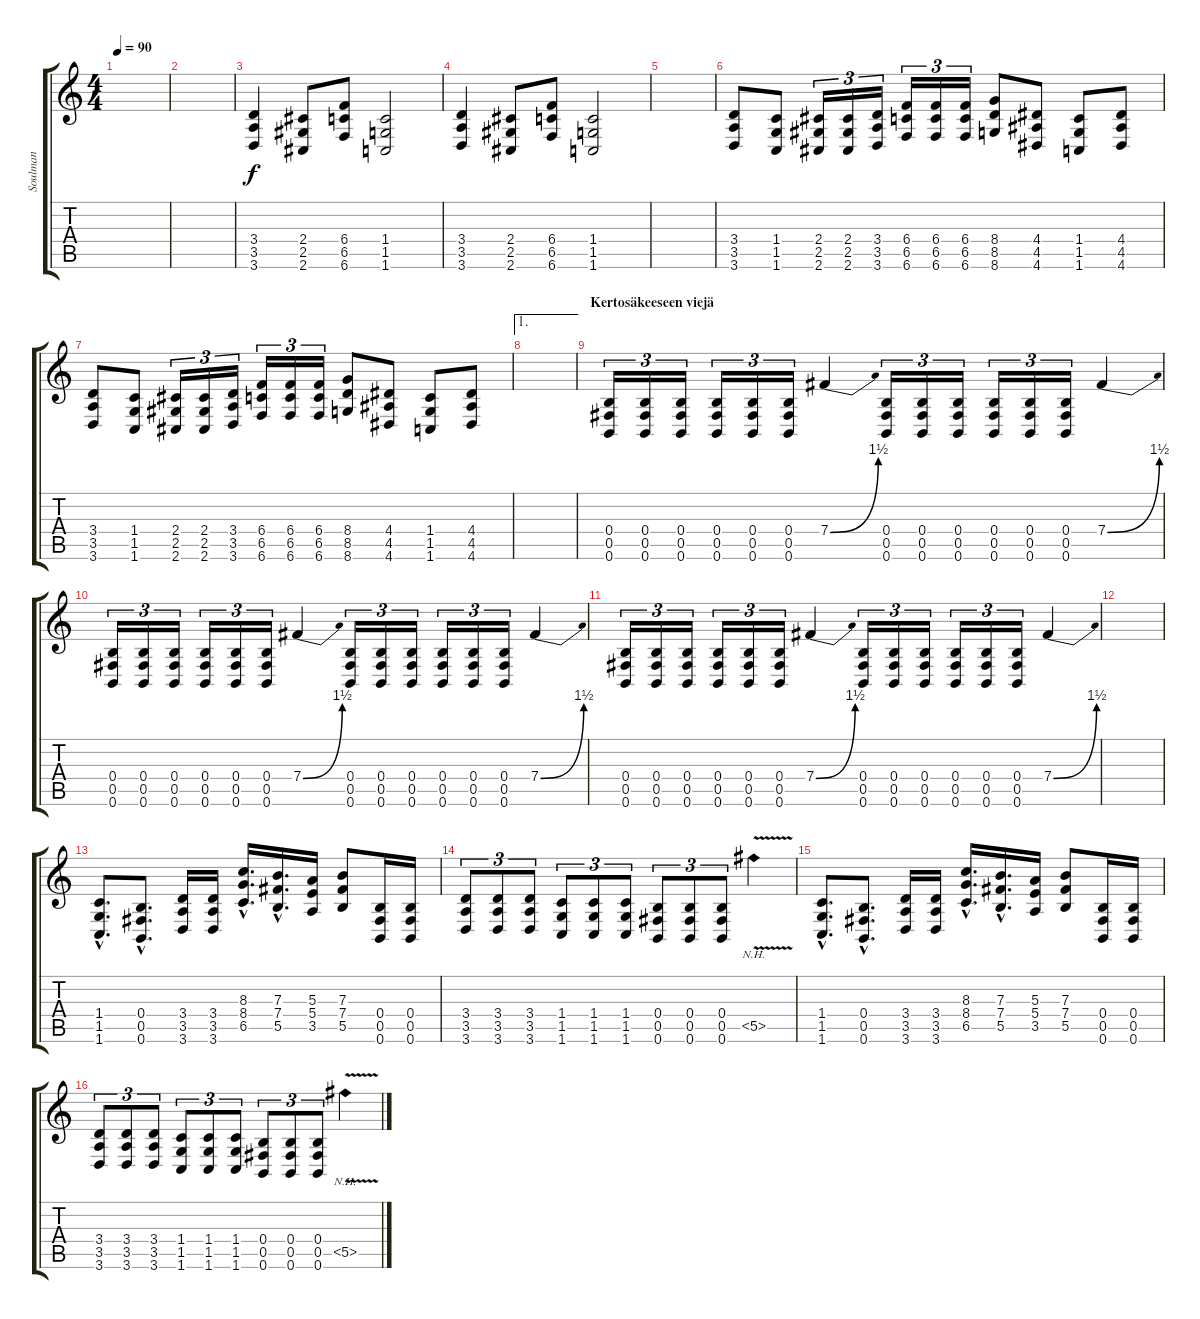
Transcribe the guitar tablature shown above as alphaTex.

\track ("Soulman" "Soulman") {instrument distortionguitar}
\staff {score tabs}
\tuning (Db4 Ab3 E3 B2 Gb2 B1) {hide}
\ts (4 4)
\tempo 90
\clef g2
\ks c
|
|
(3.4 3.5 3.6).4{instrument distortionguitar} (2.4 2.5 2.6).8 (6.4 6.5 6.6).8 (1.4 1.5 1.6).2 |
(3.4 3.5 3.6).4 (2.4 2.5 2.6).8 (6.4 6.5 6.6).8 (1.4 1.5 1.6).2 |
|
(3.4 3.5 3.6).8 (1.4 1.5 1.6).8 (2.4 2.5 2.6).16{tu (3 2)} (2.4 2.5 2.6).16{tu (3 2)} (3.4 3.5 3.6).16{tu (3 2)} (6.4 6.5 6.6).16{tu (3 2)} (6.4 6.5 6.6).16{tu (3 2)} (6.4 6.5 6.6).16{tu (3 2)} (8.4 8.5 8.6).8 (4.4 4.5 4.6).8 (1.4 1.5 1.6).8 (4.4 4.5 4.6).8 |
(3.4 3.5 3.6).8 (1.4 1.5 1.6).8 (2.4 2.5 2.6).16{tu (3 2)} (2.4 2.5 2.6).16{tu (3 2)} (3.4 3.5 3.6).16{tu (3 2)} (6.4 6.5 6.6).16{tu (3 2)} (6.4 6.5 6.6).16{tu (3 2)} (6.4 6.5 6.6).16{tu (3 2)} (8.4 8.5 8.6).8 (4.4 4.5 4.6).8 (1.4 1.5 1.6).8 (4.4 4.5 4.6).8 |
\ae 1
|
\section ("" "Kertosäkeeseen viejä")
(0.4 0.5 0.6).16{tu (3 2)} (0.4 0.5 0.6).16{tu (3 2)} (0.4 0.5 0.6).16{tu (3 2)} (0.4 0.5 0.6).16{tu (3 2)} (0.4 0.5 0.6).16{tu (3 2)} (0.4 0.5 0.6).16{tu (3 2)} 7.4{be (bend 0 0 60 6)}.4 (0.4 0.5 0.6).16{tu (3 2)} (0.4 0.5 0.6).16{tu (3 2)} (0.4 0.5 0.6).16{tu (3 2)} (0.4 0.5 0.6).16{tu (3 2)} (0.4 0.5 0.6).16{tu (3 2)} (0.4 0.5 0.6).16{tu (3 2)} 7.4{be (bend 0 0 60 6)}.4 |
(0.4 0.5 0.6).16{tu (3 2)} (0.4 0.5 0.6).16{tu (3 2)} (0.4 0.5 0.6).16{tu (3 2)} (0.4 0.5 0.6).16{tu (3 2)} (0.4 0.5 0.6).16{tu (3 2)} (0.4 0.5 0.6).16{tu (3 2)} 7.4{be (bend 0 0 60 6)}.4 (0.4 0.5 0.6).16{tu (3 2)} (0.4 0.5 0.6).16{tu (3 2)} (0.4 0.5 0.6).16{tu (3 2)} (0.4 0.5 0.6).16{tu (3 2)} (0.4 0.5 0.6).16{tu (3 2)} (0.4 0.5 0.6).16{tu (3 2)} 7.4{be (bend 0 0 60 6)}.4 |
(0.4 0.5 0.6).16{tu (3 2)} (0.4 0.5 0.6).16{tu (3 2)} (0.4 0.5 0.6).16{tu (3 2)} (0.4 0.5 0.6).16{tu (3 2)} (0.4 0.5 0.6).16{tu (3 2)} (0.4 0.5 0.6).16{tu (3 2)} 7.4{be (bend 0 0 60 6)}.4 (0.4 0.5 0.6).16{tu (3 2)} (0.4 0.5 0.6).16{tu (3 2)} (0.4 0.5 0.6).16{tu (3 2)} (0.4 0.5 0.6).16{tu (3 2)} (0.4 0.5 0.6).16{tu (3 2)} (0.4 0.5 0.6).16{tu (3 2)} 7.4{be (bend 0 0 60 6)}.4 |
|
(1.4{hac} 1.5{hac} 1.6{hac}).8{d} (0.4{hac} 0.5{hac} 0.6{hac}).8{d} (3.4 3.5 3.6).16 (3.4 3.5 3.6).16 (8.3{hac} 8.4{hac} 6.5{hac}).16{d} (7.3{hac} 7.4{hac} 5.5{hac}).16{d} (5.3 5.4 3.5).16 (7.3 7.4 5.5).8 (0.4 0.5 0.6).16 (0.4 0.5 0.6).16 |
(3.4 3.5 3.6).8{tu (3 2)} (3.4 3.5 3.6).8{tu (3 2)} (3.4 3.5 3.6).8{tu (3 2)} (1.4 1.5 1.6).8{tu (3 2)} (1.4 1.5 1.6).8{tu (3 2)} (1.4 1.5 1.6).8{tu (3 2)} (0.4 0.5 0.6).8{tu (3 2)} (0.4 0.5 0.6).8{tu (3 2)} (0.4 0.5 0.6).8{tu (3 2)} 5.5{nh v}.4 |
(1.4{hac} 1.5{hac} 1.6{hac}).8{d} (0.4{hac} 0.5{hac} 0.6{hac}).8{d} (3.4 3.5 3.6).16 (3.4 3.5 3.6).16 (8.3{hac} 8.4{hac} 6.5{hac}).16{d} (7.3{hac} 7.4{hac} 5.5{hac}).16{d} (5.3 5.4 3.5).16 (7.3 7.4 5.5).8 (0.4 0.5 0.6).16 (0.4 0.5 0.6).16 |
(3.4 3.5 3.6).8{tu (3 2)} (3.4 3.5 3.6).8{tu (3 2)} (3.4 3.5 3.6).8{tu (3 2)} (1.4 1.5 1.6).8{tu (3 2)} (1.4 1.5 1.6).8{tu (3 2)} (1.4 1.5 1.6).8{tu (3 2)} (0.4 0.5 0.6).8{tu (3 2)} (0.4 0.5 0.6).8{tu (3 2)} (0.4 0.5 0.6).8{tu (3 2)} 5.5{nh v}.4
